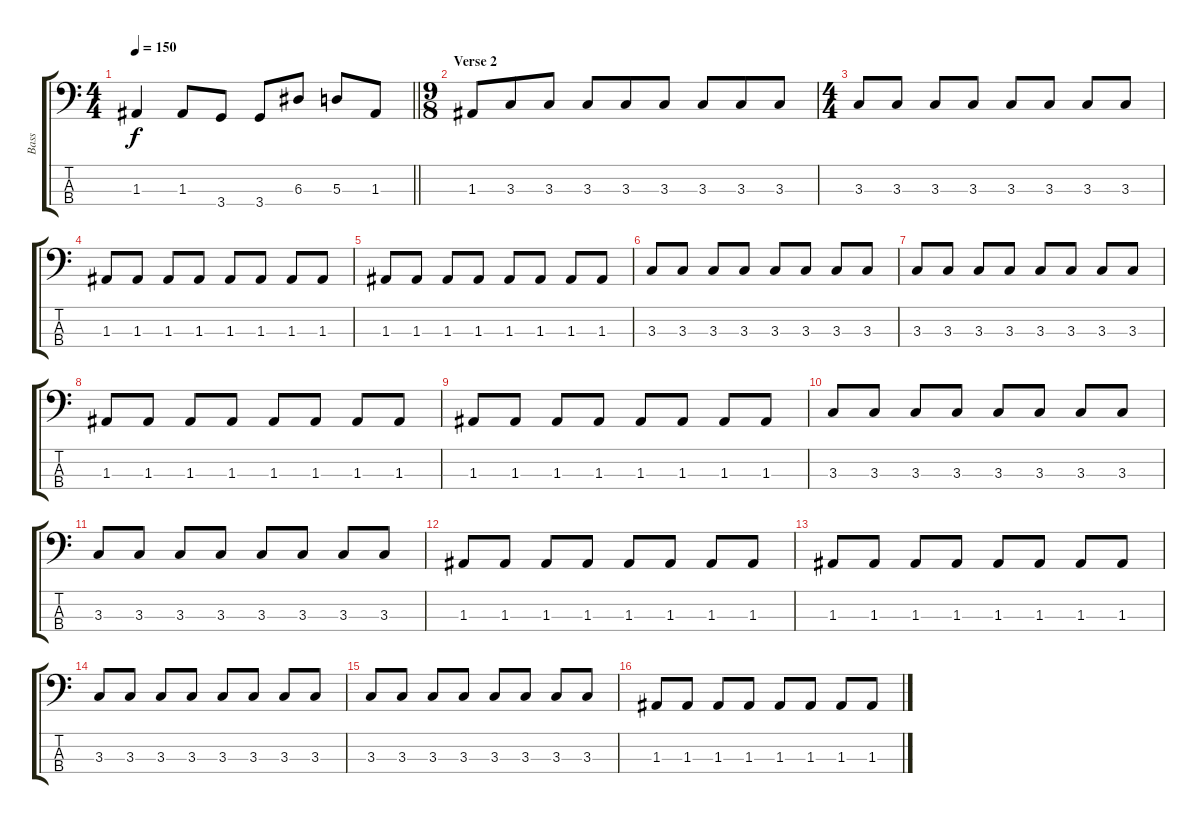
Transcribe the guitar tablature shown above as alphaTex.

\track ("Bass" "Bass") {instrument electricbasspick}
\staff {score tabs}
\tuning (G2 D2 A1 E1) {hide}
\ts (4 4)
\tempo 150
\clef f4
\barLineRight lightlight
\ks c
1.3.4{dy f} 1.3.8 3.4.8 3.4.8 6.3.8 5.3.8 1.3.8 |
\ts (9 8)
\section ("" "Verse 2")
1.3.8 3.3.8 3.3.8 3.3.8 3.3.8 3.3.8 3.3.8 3.3.8 3.3.8 |
\ts (4 4)
3.3.8 3.3.8 3.3.8 3.3.8 3.3.8 3.3.8 3.3.8 3.3.8 |
1.3.8 1.3.8 1.3.8 1.3.8 1.3.8 1.3.8 1.3.8 1.3.8 |
1.3.8 1.3.8 1.3.8 1.3.8 1.3.8 1.3.8 1.3.8 1.3.8 |
3.3.8 3.3.8 3.3.8 3.3.8 3.3.8 3.3.8 3.3.8 3.3.8 |
3.3.8 3.3.8 3.3.8 3.3.8 3.3.8 3.3.8 3.3.8 3.3.8 |
1.3.8 1.3.8 1.3.8 1.3.8 1.3.8 1.3.8 1.3.8 1.3.8 |
1.3.8 1.3.8 1.3.8 1.3.8 1.3.8 1.3.8 1.3.8 1.3.8 |
3.3.8 3.3.8 3.3.8 3.3.8 3.3.8 3.3.8 3.3.8 3.3.8 |
3.3.8 3.3.8 3.3.8 3.3.8 3.3.8 3.3.8 3.3.8 3.3.8 |
1.3.8 1.3.8 1.3.8 1.3.8 1.3.8 1.3.8 1.3.8 1.3.8 |
1.3.8 1.3.8 1.3.8 1.3.8 1.3.8 1.3.8 1.3.8 1.3.8 |
3.3.8 3.3.8 3.3.8 3.3.8 3.3.8 3.3.8 3.3.8 3.3.8 |
3.3.8 3.3.8 3.3.8 3.3.8 3.3.8 3.3.8 3.3.8 3.3.8 |
1.3.8 1.3.8 1.3.8 1.3.8 1.3.8 1.3.8 1.3.8 1.3.8
